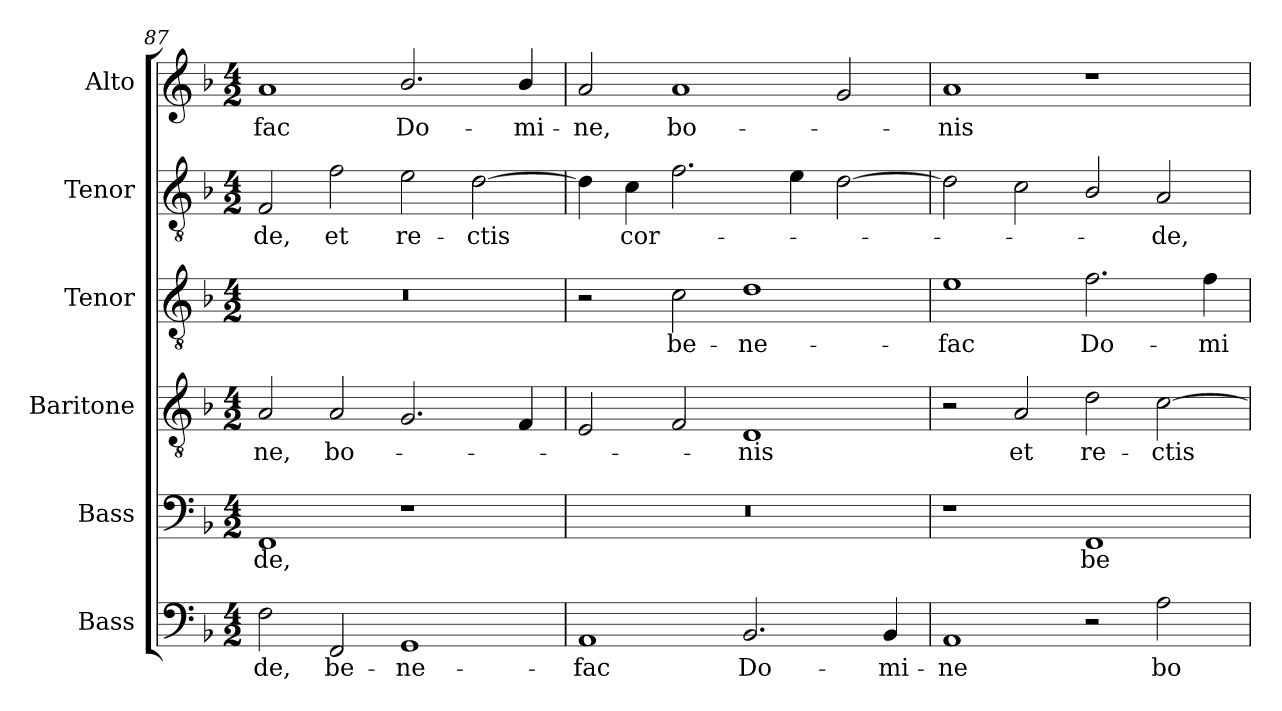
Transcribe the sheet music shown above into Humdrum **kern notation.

**kern	**text	**kern	**text	**kern	**text	**kern	**text	**kern	**text	**kern	**text
*part6	*part6	*part5	*part5	*part4	*part4	*part3	*part3	*part2	*part2	*part1	*part1
*staff6	*staff6	*staff5	*staff5	*staff4	*staff4	*staff3	*staff3	*staff2	*staff2	*staff1	*staff1
*I"Bass	*	*I"Bass	*	*I"Baritone	*	*I"Tenor	*	*I"Tenor	*	*I"Alto	*
*I'B.	*	*I'B.	*	*	*	*I'T.	*	*I'T.	*	*I'A.	*
!!LO:PB:g=z
*clefF4	*	*clefF4	*	*clefGv2	*	*clefGv2	*	*clefGv2	*	*clefG2	*
*	*	*	*	*ITrd7c12	*	*ITrd7c12	*	*ITrd7c12	*	*	*
*k[b-]	*	*k[b-]	*	*k[b-]	*	*k[b-]	*	*k[b-]	*	*k[b-]	*
*F:	*	*F:	*	*F:	*	*F:	*	*F:	*	*F:	*
*M4/2	*	*M4/2	*	*M4/2	*	*M4/2	*	*M4/2	*	*M4/2	*
=87	=87	=87	=87	=87	=87	=87	=87	=87	=87	=87	=87
!	!LO:LY:b:color=#000000	!	!	!	!	!	!	!	!	!	!
!	!	!	!LO:LY:b:color=#000000	!	!	!	!	!	!	!	!
!	!	!	!	!	!LO:LY:b:color=#000000	!LO:N:vis=1	!	!	!	!	!
!	!	!	!	!	!	!	!	!	!LO:LY:b:color=#000000	!	!
!	!	!	!	!	!	!	!	!	!	!	!LO:LY:b:color=#000000
2Fi\	-de,	1FFi	-de,	2AAi/	-ne,	0r	.	2FFi/	-de,	1ai	-fac
!	!LO:LY:b:color=#000000	!	!	!	!	!	!	!	!	!	!
!	!	!	!	!	!LO:LY:b:color=#000000	!	!	!	!	!	!
!	!	!	!	!	!	!	!	!	!LO:LY:b:color=#000000	!	!
2FFi/	be-	.	.	2AAi/	bo-	.	.	2Fi\	et	.	.
!	!LO:LY:b:color=#000000	!	!	!	!	!	!	!	!	!	!
!	!	!	!	!	!	!	!	!	!LO:LY:b:color=#000000	!	!
!	!	!	!	!	!	!	!	!	!	!	!LO:LY:b:color=#000000
1GGi	-ne-	1r	.	2.GGi/	.	.	.	2Ei\	re-	2.b-i/	Do-
!	!	!	!	!	!	!	!	!	!LO:LY:b:color=#000000	!	!
.	.	.	.	.	.	.	.	[2Di\	-ctis	.	.
!	!	!	!	!	!	!	!	!	!	!	!LO:LY:b:color=#000000
.	.	.	.	4FFi/	.	.	.	.	.	4b-i/	-mi-
=88	=88	=88	=88	=88	=88	=88	=88	=88	=88	=88	=88
!	!LO:LY:b:color=#000000	!LO:N:vis=1	!	!	!	!	!	!	!	!	!
!	!	!	!	!	!	!	!	!	!	!	!LO:LY:b:color=#000000
1AAi	-fac	0r	.	2EEi/	.	2r	.	4Di\]	.	2ai/	-ne,
!	!	!	!	!	!	!	!	!	!LO:LY:b:color=#000000	!	!
.	.	.	.	.	.	.	.	4Ci\	cor-	.	.
!	!	!	!	!	!	!	!LO:LY:b:color=#000000	!	!	!	!
!	!	!	!	!	!	!	!	!	!	!	!LO:LY:b:color=#000000
.	.	.	.	2FFi/	.	2Ci\	be-	2.Fi\	.	1ai	bo-
!	!LO:LY:b:color=#000000	!	!	!	!	!	!	!	!	!	!
!	!	!	!	!	!LO:LY:b:color=#000000	!	!	!	!	!	!
!	!	!	!	!	!	!	!LO:LY:b:color=#000000	!	!	!	!
2.BB-i/	Do-	.	.	1DDi	-nis	1Di	-ne-	.	.	.	.
.	.	.	.	.	.	.	.	4Ei\	.	.	.
.	.	.	.	.	.	.	.	[2Di\	.	2gi/	.
!	!LO:LY:b:color=#000000	!	!	!	!	!	!	!	!	!	!
4BB-i/	-mi-	.	.	.	.	.	.	.	.	.	.
=89	=89	=89	=89	=89	=89	=89	=89	=89	=89	=89	=89
!	!LO:LY:b:color=#000000	!	!	!	!	!	!	!	!	!	!
!	!	!	!	!	!	!	!LO:LY:b:color=#000000	!	!	!	!
!	!	!	!	!	!	!	!	!	!	!	!LO:LY:b:color=#000000
1AAi	-ne	1r	.	2r	.	1Ei	-fac	2Di\]	.	1ai	-nis
!	!	!	!	!	!LO:LY:b:color=#000000	!	!	!	!	!	!
.	.	.	.	2AAi/	et	.	.	2Ci\	.	.	.
!	!	!	!LO:LY:b:color=#000000	!	!	!	!	!	!	!	!
!	!	!	!	!	!LO:LY:b:color=#000000	!	!	!	!	!	!
!	!	!	!	!	!	!	!LO:LY:b:color=#000000	!	!	!	!
2r	.	1FFi	be-	2Di\	re-	2.Fi\	Do-	2BB-i/	.	1r	.
!	!LO:LY:b:color=#000000	!	!	!	!	!	!	!	!	!	!
!	!	!	!	!	!LO:LY:b:color=#000000	!	!	!	!	!	!
!	!	!	!	!	!	!	!	!	!LO:LY:b:color=#000000	!	!
2Ai\	bo-	.	.	[2Ci\	-ctis	.	.	2AAi/	-de,	.	.
!	!	!	!	!	!	!	!LO:LY:b:color=#000000	!	!	!	!
.	.	.	.	.	.	4Fi\	-mi-	.	.	.	.
=	=	=	=	=	=	=	=	=	=	=	=
*-	*-	*-	*-	*-	*-	*-	*-	*-	*-	*-	*-
